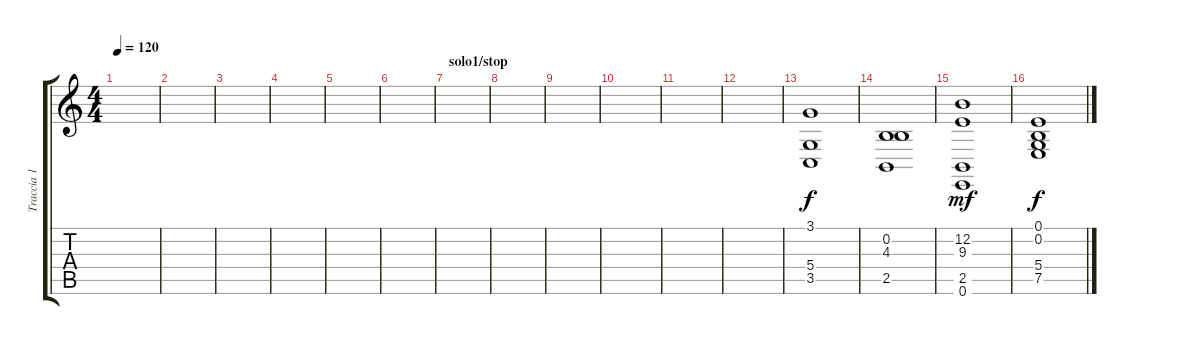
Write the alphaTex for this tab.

\track ("Traccia 1" "Traccia 1") {instrument synthstrings1}
\staff {score tabs}
\tuning (E4 B3 G3 D3 A2 E2) {hide}
\ts (4 4)
\tempo 120
\clef g2
\ks c
|
|
|
|
|
|
\section ("" "solo1/stop")
|
|
|
|
|
|
(3.1 5.4 3.5).1{volume 11} |
(0.2 4.3 2.5).1 |
(12.2 9.3 2.5 0.6).1{dy mf} |
(0.1 0.2 5.4 7.5).1{dy f}
